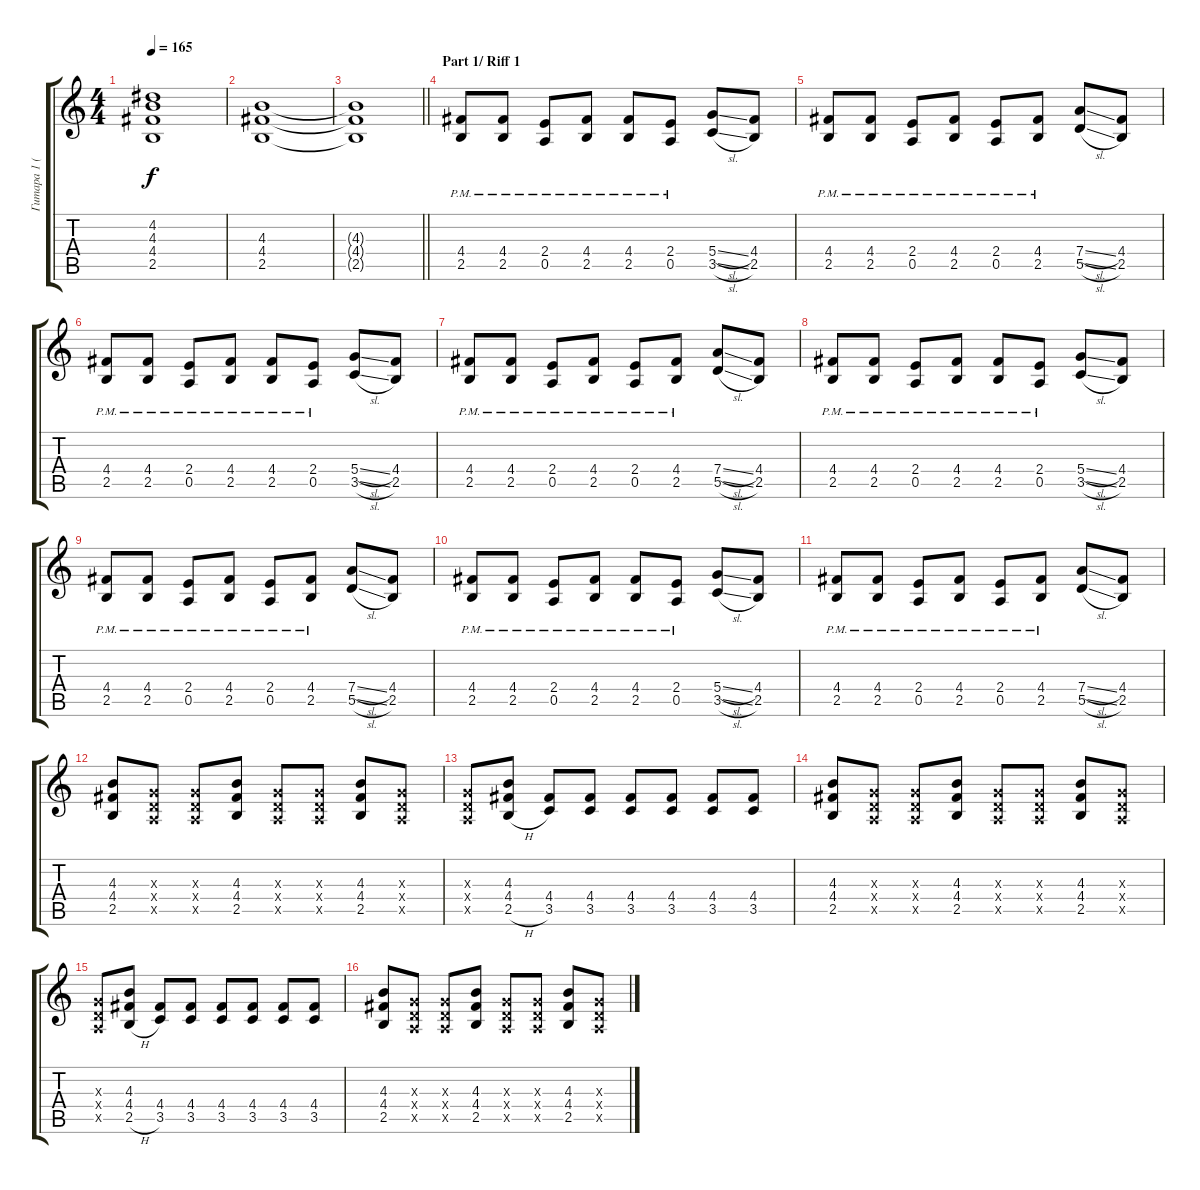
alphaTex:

\track ("Гитара 1 (вариант)" "Гитара 1 (") {instrument distortionguitar}
\staff {score tabs}
\tuning (E4 B3 G3 D3 A2 E2) {hide}
\ts (4 4)
\tempo 165
\clef g2
\ks c
(4.2{t} 4.3{t} 4.4{t} 2.5{t}).1{dy f} |
(4.3 4.4 2.5).1 |
\barLineRight lightlight
(4.3{t} 4.4{t} 2.5{t}).1 |
\section ("" "Part 1/ Riff 1")
(4.4{pm} 2.5{pm}).8 (4.4{pm} 2.5{pm}).8 (2.4{pm} 0.5{pm}).8 (4.4{pm} 2.5{pm}).8 (4.4{pm} 2.5{pm}).8 (2.4{pm} 0.5{pm}).8 (5.4{sl} 3.5{sl}).8 (4.4 2.5).8 |
(4.4{pm} 2.5{pm}).8 (4.4{pm} 2.5{pm}).8 (2.4{pm} 0.5{pm}).8 (4.4{pm} 2.5{pm}).8 (2.4{pm} 0.5{pm}).8 (4.4{pm} 2.5{pm}).8 (7.4{sl} 5.5{sl}).8 (4.4 2.5).8 |
(4.4{pm} 2.5{pm}).8 (4.4{pm} 2.5{pm}).8 (2.4{pm} 0.5{pm}).8 (4.4{pm} 2.5{pm}).8 (4.4{pm} 2.5{pm}).8 (2.4{pm} 0.5{pm}).8 (5.4{sl} 3.5{sl}).8 (4.4 2.5).8 |
(4.4{pm} 2.5{pm}).8 (4.4{pm} 2.5{pm}).8 (2.4{pm} 0.5{pm}).8 (4.4{pm} 2.5{pm}).8 (2.4{pm} 0.5{pm}).8 (4.4{pm} 2.5{pm}).8 (7.4{sl} 5.5{sl}).8 (4.4 2.5).8 |
(4.4{pm} 2.5{pm}).8 (4.4{pm} 2.5{pm}).8 (2.4{pm} 0.5{pm}).8 (4.4{pm} 2.5{pm}).8 (4.4{pm} 2.5{pm}).8 (2.4{pm} 0.5{pm}).8 (5.4{sl} 3.5{sl}).8 (4.4 2.5).8 |
(4.4{pm} 2.5{pm}).8 (4.4{pm} 2.5{pm}).8 (2.4{pm} 0.5{pm}).8 (4.4{pm} 2.5{pm}).8 (2.4{pm} 0.5{pm}).8 (4.4{pm} 2.5{pm}).8 (7.4{sl} 5.5{sl}).8 (4.4 2.5).8 |
(4.4{pm} 2.5{pm}).8 (4.4{pm} 2.5{pm}).8 (2.4{pm} 0.5{pm}).8 (4.4{pm} 2.5{pm}).8 (4.4{pm} 2.5{pm}).8 (2.4{pm} 0.5{pm}).8 (5.4{sl} 3.5{sl}).8 (4.4 2.5).8 |
(4.4{pm} 2.5{pm}).8 (4.4{pm} 2.5{pm}).8 (2.4{pm} 0.5{pm}).8 (4.4{pm} 2.5{pm}).8 (2.4{pm} 0.5{pm}).8 (4.4{pm} 2.5{pm}).8 (7.4{sl} 5.5{sl}).8 (4.4 2.5).8 |
(4.3 4.4 2.5).8 (0.3{x} 0.4{x} 0.5{x}).8 (0.3{x} 0.4{x} 0.5{x}).8 (4.3 4.4 2.5).8 (0.3{x} 0.4{x} 0.5{x}).8 (0.3{x} 0.4{x} 0.5{x}).8 (4.3 4.4 2.5).8 (0.3{x} 0.4{x} 0.5{x}).8 |
(0.3{x} 0.4{x} 0.5{x}).8 (4.3 4.4 2.5{h}).8 (4.4 3.5).8 (4.4 3.5).8 (4.4 3.5).8 (4.4 3.5).8 (4.4 3.5).8 (4.4 3.5).8 |
(4.3 4.4 2.5).8 (0.3{x} 0.4{x} 0.5{x}).8 (0.3{x} 0.4{x} 0.5{x}).8 (4.3 4.4 2.5).8 (0.3{x} 0.4{x} 0.5{x}).8 (0.3{x} 0.4{x} 0.5{x}).8 (4.3 4.4 2.5).8 (0.3{x} 0.4{x} 0.5{x}).8 |
(0.3{x} 0.4{x} 0.5{x}).8 (4.3 4.4 2.5{h}).8 (4.4 3.5).8 (4.4 3.5).8 (4.4 3.5).8 (4.4 3.5).8 (4.4 3.5).8 (4.4 3.5).8 |
(4.3 4.4 2.5).8 (0.3{x} 0.4{x} 0.5{x}).8 (0.3{x} 0.4{x} 0.5{x}).8 (4.3 4.4 2.5).8 (0.3{x} 0.4{x} 0.5{x}).8 (0.3{x} 0.4{x} 0.5{x}).8 (4.3 4.4 2.5).8 (0.3{x} 0.4{x} 0.5{x}).8
